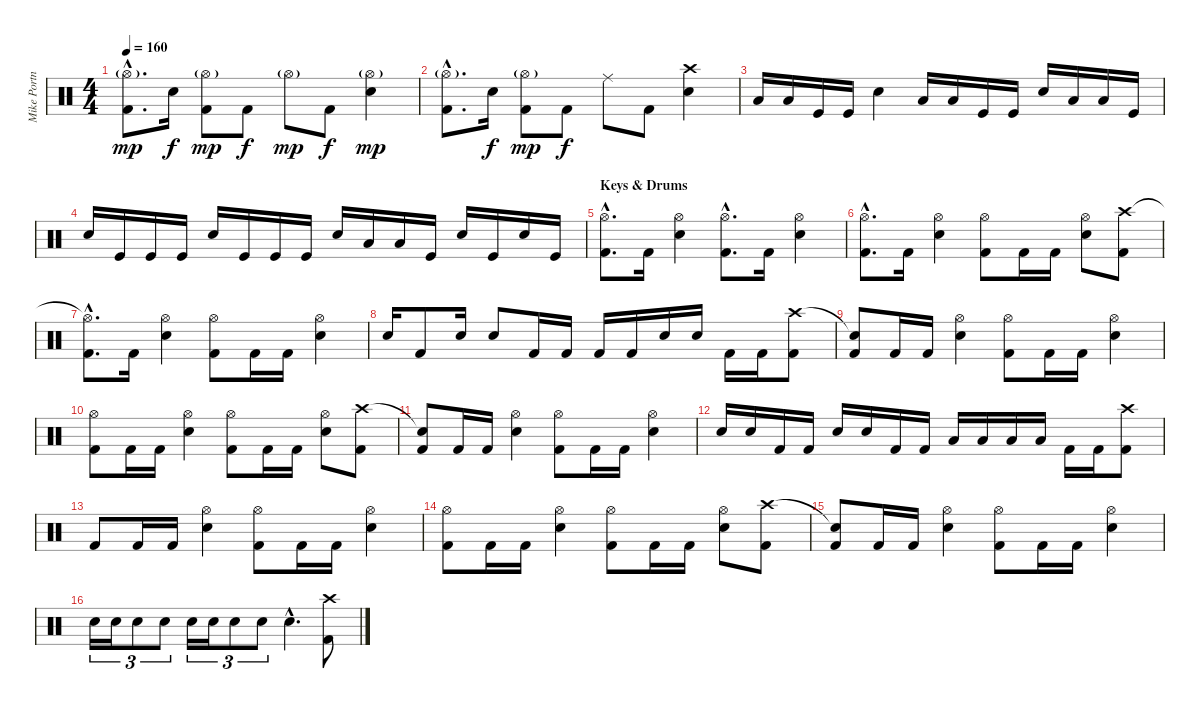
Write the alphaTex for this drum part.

\track ("Mike Portnoy Drums/Percussion" "Mike Portn") {instrument percussion}
\staff {score}
\articulation defaults
\ts (4 4)
\tempo 160
\clef neutral
\ks c
("Hi-Hat (open)"{g hac} "Kick (hit) 2"{hac}).8{d dy mp} "Snare (hit) 2".16{dy f} ("Hi-Hat (open)"{g} "Kick (hit) 2").8{dy mp} "Kick (hit) 2".8{dy f} "Hi-Hat (open)"{g}.8{dy mp} "Kick (hit) 2".8{dy f} ("Hi-Hat (open)"{g} "Snare (hit) 2").4{dy mp} |
("Hi-Hat (open)"{g hac} "Kick (hit) 2"{hac}).8{d} "Snare (hit) 2".16{dy f} ("Hi-Hat (open)"{g} "Kick (hit) 2").8{dy mp} "Kick (hit) 2".8{dy f} "Ride (middle)".8 "Kick (hit) 2".8 ("Crash high (hit)" "Snare (hit) 2").4 |
"Low Floor Tom (hit)".16 "Low Floor Tom (hit)".16 "Kick (hit)".16 "Kick (hit)".16 "Electric Snare (hit)".4 "Low Floor Tom (hit)".16 "Low Floor Tom (hit)".16 "Kick (hit)".16 "Kick (hit)".16 "Electric Snare (hit)".16 "Low Tom (hit)".16 "Low Floor Tom (hit)".16 "Kick (hit)".16 |
"Electric Snare (hit)".16 "Kick (hit)".16 "Kick (hit)".16 "Kick (hit)".16 "Electric Snare (hit)".16 "Kick (hit)".16 "Kick (hit)".16 "Kick (hit)".16 "Electric Snare (hit)".16 "Low Tom (hit)".16 "Low Floor Tom (hit)".16 "Kick (hit)".16 "Electric Snare (hit)".16 "Kick (hit)".16 "Electric Snare (hit)".16 "Kick (hit)".16 |
\section ("" "Keys & Drums")
("Hi-Hat (open)"{hac} "Kick (hit) 2"{hac}).8{d} "Kick (hit) 2".16 ("Hi-Hat (open)" "Snare (hit) 2").4 ("Hi-Hat (open)"{hac} "Kick (hit) 2"{hac}).8{d} "Kick (hit) 2".16 ("Hi-Hat (open)" "Snare (hit) 2").4 |
("Hi-Hat (open)"{hac} "Kick (hit) 2"{hac}).8{d} "Kick (hit) 2".16 ("Hi-Hat (open)" "Snare (hit) 2").4 ("Hi-Hat (open)" "Kick (hit) 2").8 "Kick (hit) 2".16 "Kick (hit) 2".16 ("Hi-Hat (open)" "Snare (hit) 2").8 ("Crash high (hit)" "Kick (hit) 2").8 |
("Hi-Hat (open)"{hac t} "Kick (hit) 2"{hac}).8{d} "Kick (hit) 2".16 ("Hi-Hat (open)" "Snare (hit) 2").4 ("Hi-Hat (open)" "Kick (hit) 2").8 "Kick (hit) 2".16 "Kick (hit) 2".16 ("Hi-Hat (open)" "Snare (hit) 2").4 |
"Snare (hit) 2".16 "Kick (hit) 2".8 "Snare (hit) 2".16 "Snare (hit) 2".8 "Kick (hit) 2".16 "Kick (hit) 2".16 "Kick (hit) 2".16 "Kick (hit) 2".16 "Snare (hit) 2".16 "Snare (hit) 2".16 "Kick (hit) 2".16 "Kick (hit) 2".16 ("Crash high (hit)" "Kick (hit) 2").8 |
("Snare (hit)"{t} "Kick (hit) 2").8 "Kick (hit) 2".16 "Kick (hit) 2".16 ("Hi-Hat (open)" "Snare (hit) 2").4 ("Hi-Hat (open)" "Kick (hit) 2").8 "Kick (hit) 2".16 "Kick (hit) 2".16 ("Hi-Hat (open)" "Snare (hit) 2").4 |
("Hi-Hat (open)" "Kick (hit) 2").8 "Kick (hit) 2".16 "Kick (hit) 2".16 ("Hi-Hat (open)" "Snare (hit) 2").4 ("Hi-Hat (open)" "Kick (hit) 2").8 "Kick (hit) 2".16 "Kick (hit) 2".16 ("Hi-Hat (open)" "Snare (hit) 2").8 ("Crash high (hit)" "Kick (hit) 2").8 |
("Snare (hit)"{t} "Kick (hit) 2").8 "Kick (hit) 2".16 "Kick (hit) 2".16 ("Hi-Hat (open)" "Snare (hit) 2").4 ("Hi-Hat (open)" "Kick (hit) 2").8 "Kick (hit) 2".16 "Kick (hit) 2".16 ("Hi-Hat (open)" "Snare (hit) 2").4 |
"Snare (hit) 2".16 "Snare (hit) 2".16 "Kick (hit) 2".16 "Kick (hit) 2".16 "Snare (hit) 2".16 "Snare (hit) 2".16 "Kick (hit) 2".16 "Kick (hit) 2".16 "Low Tom (hit)".16 "Low Tom (hit)".16 "Low Floor Tom (hit)".16 "Low Floor Tom (hit)".16 "Kick (hit) 2".16 "Kick (hit) 2".16 ("Crash high (hit)" "Kick (hit) 2").8 |
"Kick (hit) 2".8 "Kick (hit) 2".16 "Kick (hit) 2".16 ("Hi-Hat (open)" "Snare (hit) 2").4 ("Hi-Hat (open)" "Kick (hit) 2").8 "Kick (hit) 2".16 "Kick (hit) 2".16 ("Hi-Hat (open)" "Snare (hit) 2").4 |
("Hi-Hat (open)" "Kick (hit) 2").8 "Kick (hit) 2".16 "Kick (hit) 2".16 ("Hi-Hat (open)" "Snare (hit) 2").4 ("Hi-Hat (open)" "Kick (hit) 2").8 "Kick (hit) 2".16 "Kick (hit) 2".16 ("Hi-Hat (open)" "Snare (hit) 2").8 ("Crash high (hit)" "Kick (hit) 2").8 |
("Snare (hit)"{t} "Kick (hit) 2").8 "Kick (hit) 2".16 "Kick (hit) 2".16 ("Hi-Hat (open)" "Snare (hit) 2").4 ("Hi-Hat (open)" "Kick (hit) 2").8 "Kick (hit) 2".16 "Kick (hit) 2".16 ("Hi-Hat (open)" "Snare (hit) 2").4 |
"Snare (hit) 2".16{tu (3 2)} "Snare (hit) 2".16{tu (3 2)} "Snare (hit) 2".8{tu (3 2)} "Snare (hit) 2".8{tu (3 2)} "Snare (hit) 2".16{tu (3 2)} "Snare (hit) 2".16{tu (3 2)} "Snare (hit) 2".8{tu (3 2)} "Snare (hit) 2".8{tu (3 2)} "Snare (hit) 2"{hac}.4{d} ("Crash high (hit)" "Kick (hit) 2").8
